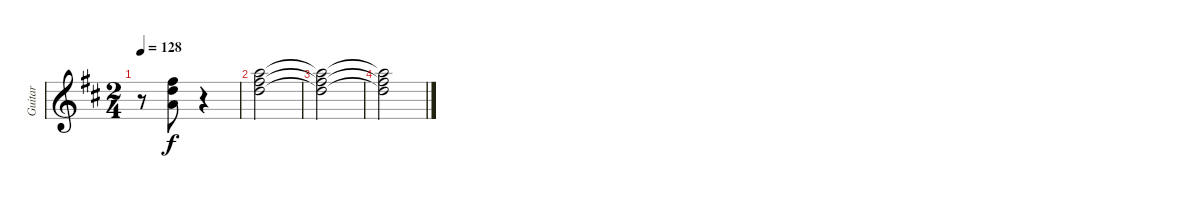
\track ("Guitar" "Guitar") {instrument acousticguitarsteel}
\staff {score}
\tuning (E4 B3 G3 D3 A2 E2) {hide}
\ts (2 4)
\tempo 128
\clef g2
\ks d
r.8{dy f} (2.1 3.2 2.3).8 r.4 |
(2.1 3.2 14.3).2 |
(2.1{t} 3.2{t} 14.3{t}).2 |
(2.1{t} 3.2{t} 14.3{t}).2
